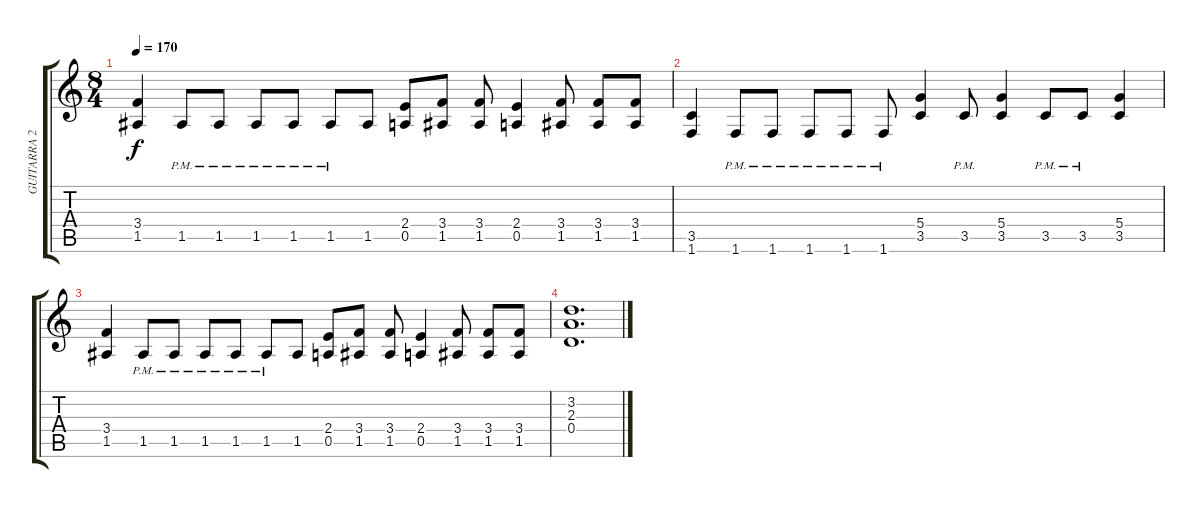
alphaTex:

\track ("GUITARRA 2" "GUITARRA 2") {instrument distortionguitar}
\staff {score tabs}
\tuning (E4 B3 G3 D3 A2 E2) {hide}
\ts (8 4)
\tempo 170
\clef g2
\ks c
(3.4 1.5).4{dy f} 1.5{pm}.8 1.5{pm}.8 1.5{pm}.8 1.5{pm}.8 1.5{pm}.8 1.5.8 (2.4 0.5).8 (3.4 1.5).8 (3.4 1.5).8 (2.4 0.5).4 (3.4 1.5).8 (3.4 1.5).8 (3.4 1.5).8 |
(3.5 1.6).4 1.6{pm}.8 1.6{pm}.8 1.6{pm}.8 1.6{pm}.8 1.6{pm}.8 (5.4 3.5).4 3.5{pm}.8 (5.4 3.5).4 3.5{pm}.8 3.5{pm}.8 (5.4 3.5).4 |
(3.4 1.5).4 1.5{pm}.8 1.5{pm}.8 1.5{pm}.8 1.5{pm}.8 1.5{pm}.8 1.5.8 (2.4 0.5).8 (3.4 1.5).8 (3.4 1.5).8 (2.4 0.5).4 (3.4 1.5).8 (3.4 1.5).8 (3.4 1.5).8 |
(3.2 2.3 0.4).1{d}
